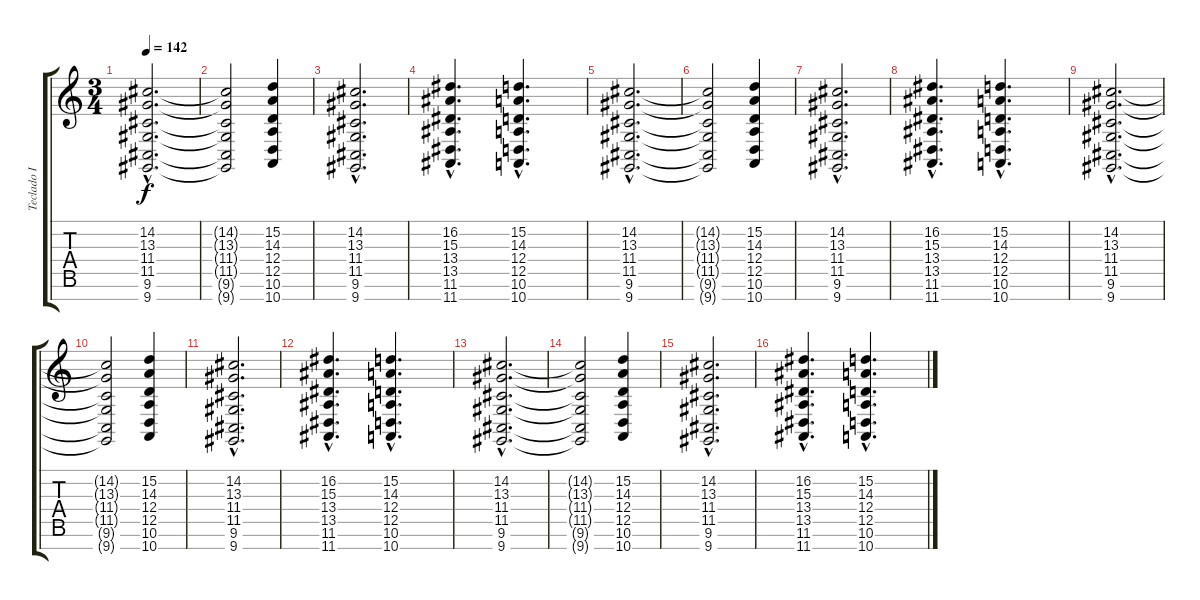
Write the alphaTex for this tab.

\track ("Teclado I" "Teclado I") {instrument stringensemble1}
\staff {score tabs}
\tuning (E4 B3 G3 D3 A2 E2 B1) {hide}
\ts (3 4)
\tempo 142
\clef g2
\ks c
(14.2{hac} 13.3{hac} 11.4{hac} 11.5{hac} 9.6{hac} 9.7{hac}).2{d dy f} |
(14.2{t} 13.3{t} 11.4{t} 11.5{t} 9.6{t} 9.7{t}).2 (15.2 14.3 12.4 12.5 10.6 10.7).4 |
(14.2{hac} 13.3{hac} 11.4{hac} 11.5{hac} 9.6{hac} 9.7{hac}).2{d} |
(16.2{hac} 15.3{hac} 13.4{hac} 13.5{hac} 11.6{hac} 11.7{hac}).4{d} (15.2{hac} 14.3{hac} 12.4{hac} 12.5{hac} 10.6{hac} 10.7{hac}).4{d} |
(14.2{hac} 13.3{hac} 11.4{hac} 11.5{hac} 9.6{hac} 9.7{hac}).2{d} |
(14.2{t} 13.3{t} 11.4{t} 11.5{t} 9.6{t} 9.7{t}).2 (15.2 14.3 12.4 12.5 10.6 10.7).4 |
(14.2{hac} 13.3{hac} 11.4{hac} 11.5{hac} 9.6{hac} 9.7{hac}).2{d} |
(16.2{hac} 15.3{hac} 13.4{hac} 13.5{hac} 11.6{hac} 11.7{hac}).4{d} (15.2{hac} 14.3{hac} 12.4{hac} 12.5{hac} 10.6{hac} 10.7{hac}).4{d} |
(14.2{hac} 13.3{hac} 11.4{hac} 11.5{hac} 9.6{hac} 9.7{hac}).2{d} |
(14.2{t} 13.3{t} 11.4{t} 11.5{t} 9.6{t} 9.7{t}).2 (15.2 14.3 12.4 12.5 10.6 10.7).4 |
(14.2{hac} 13.3{hac} 11.4{hac} 11.5{hac} 9.6{hac} 9.7{hac}).2{d} |
(16.2{hac} 15.3{hac} 13.4{hac} 13.5{hac} 11.6{hac} 11.7{hac}).4{d} (15.2{hac} 14.3{hac} 12.4{hac} 12.5{hac} 10.6{hac} 10.7{hac}).4{d} |
(14.2{hac} 13.3{hac} 11.4{hac} 11.5{hac} 9.6{hac} 9.7{hac}).2{d} |
(14.2{t} 13.3{t} 11.4{t} 11.5{t} 9.6{t} 9.7{t}).2 (15.2 14.3 12.4 12.5 10.6 10.7).4 |
(14.2{hac} 13.3{hac} 11.4{hac} 11.5{hac} 9.6{hac} 9.7{hac}).2{d} |
(16.2{hac} 15.3{hac} 13.4{hac} 13.5{hac} 11.6{hac} 11.7{hac}).4{d} (15.2{hac} 14.3{hac} 12.4{hac} 12.5{hac} 10.6{hac} 10.7{hac}).4{d}
